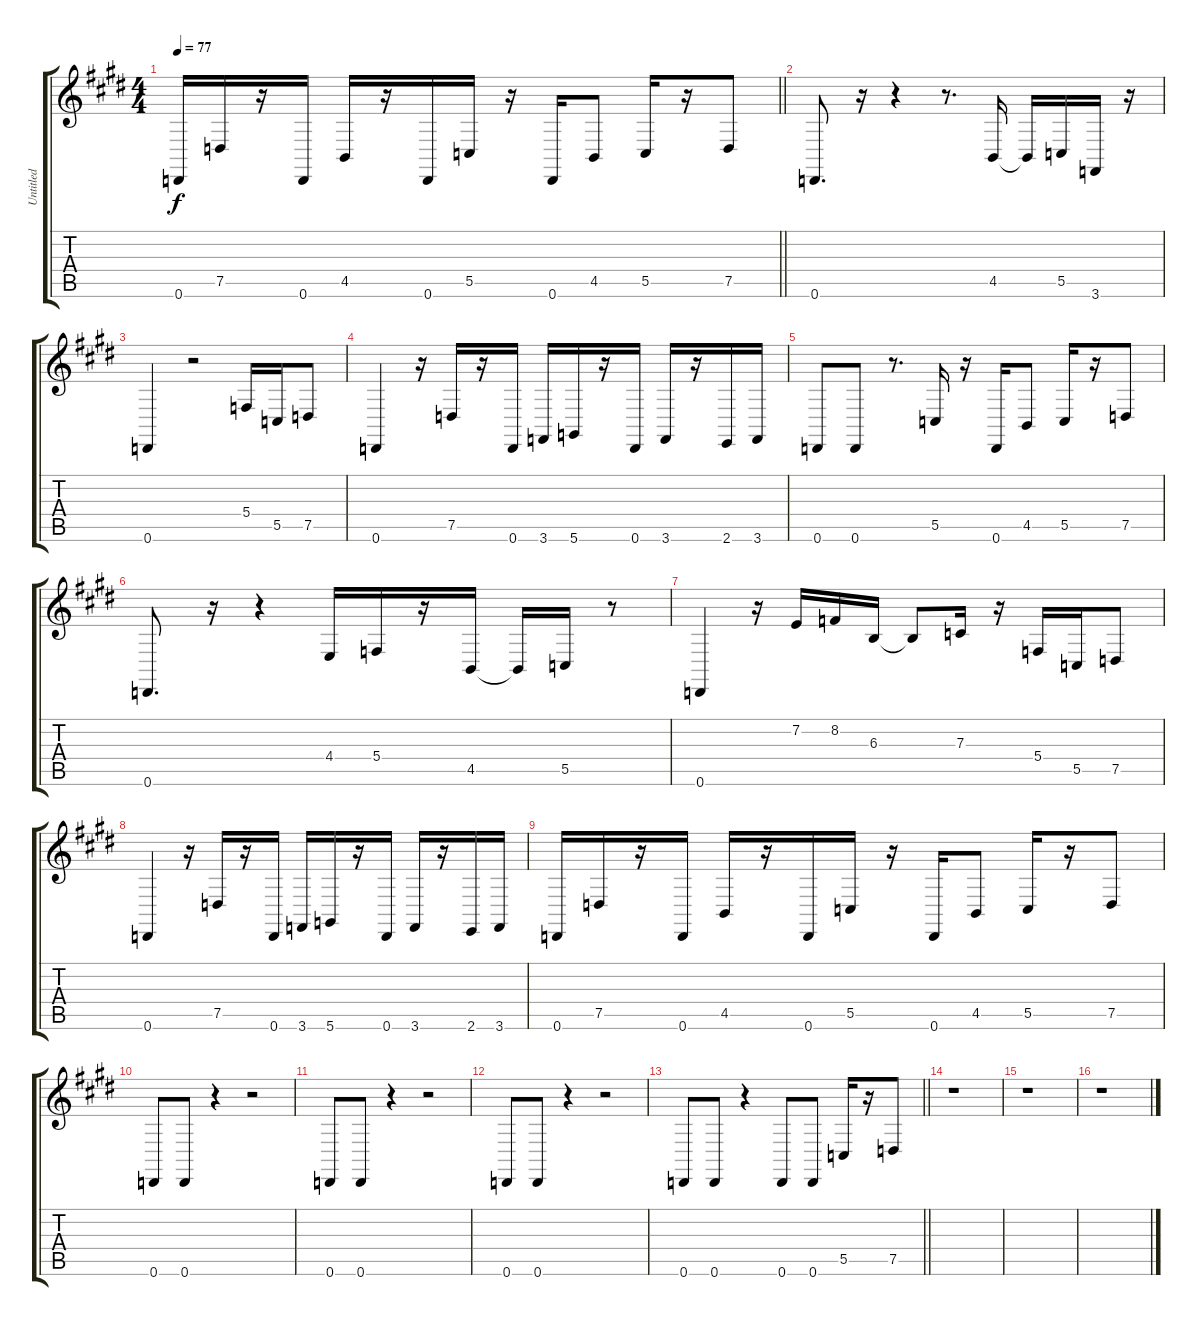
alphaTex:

\track ("Untitled" "Untitled") {instrument lead2sawtooth}
\staff {score tabs}
\tuning (D4 A3 F3 C3 G2 D2) {hide}
\ts (4 4)
\tempo 77
\clef g2
\barLineRight lightlight
\ks c#minor
0.6.16{dy f} 7.5.16 r.16 0.6.16 4.5.16 r.16 0.6.16 5.5.16 r.16 0.6.16 4.5.8 5.5.16 r.16 7.5.8 |
\section ("" " ")
0.6.8{d} r.16 r.4 r.8{d} 4.5.16 4.5{t}.16 5.5.16 3.6.16 r.16 |
\ks e
0.6.4 r.2 5.4.16 5.5.16 7.5.8 |
\ks c#minor
0.6.4 r.16 7.5.16 r.16 0.6.16 3.6.16 5.6.16 r.16 0.6.16 3.6.16 r.16 2.6.16 3.6.16 |
0.6.8 0.6.8 r.8{d} 5.5.16 r.16 0.6.16 4.5.8 5.5.16 r.16 7.5.8 |
\ks e
0.6.8{d} r.16 r.4 4.4.16 5.4.16 r.16 4.5.16 4.5{t}.16 5.5.16 r.8 |
\ks c#minor
0.6.4 r.16 7.2.16 8.2.16 6.3.16 6.3{t}.8 7.3.16 r.16 5.4.16 5.5.16 7.5.8 |
0.6.4 r.16 7.5.16 r.16 0.6.16 3.6.16 5.6.16 r.16 0.6.16 3.6.16 r.16 2.6.16 3.6.16 |
\ks e
0.6.16 7.5.16 r.16 0.6.16 4.5.16 r.16 0.6.16 5.5.16 r.16 0.6.16 4.5.8 5.5.16 r.16 7.5.8 |
\ks c#minor
0.6.8 0.6.8 r.4 r.2 |
0.6.8 0.6.8 r.4 r.2 |
\ks e
0.6.8 0.6.8 r.4 r.2 |
\barLineRight lightlight
\ks c#minor
0.6.8 0.6.8 r.4 0.6.8 0.6.8 5.5.16 r.16 7.5.8 |
\section ("" " ")
r.1 |
\ks e
r.1 |
\ks c#minor
r.1
